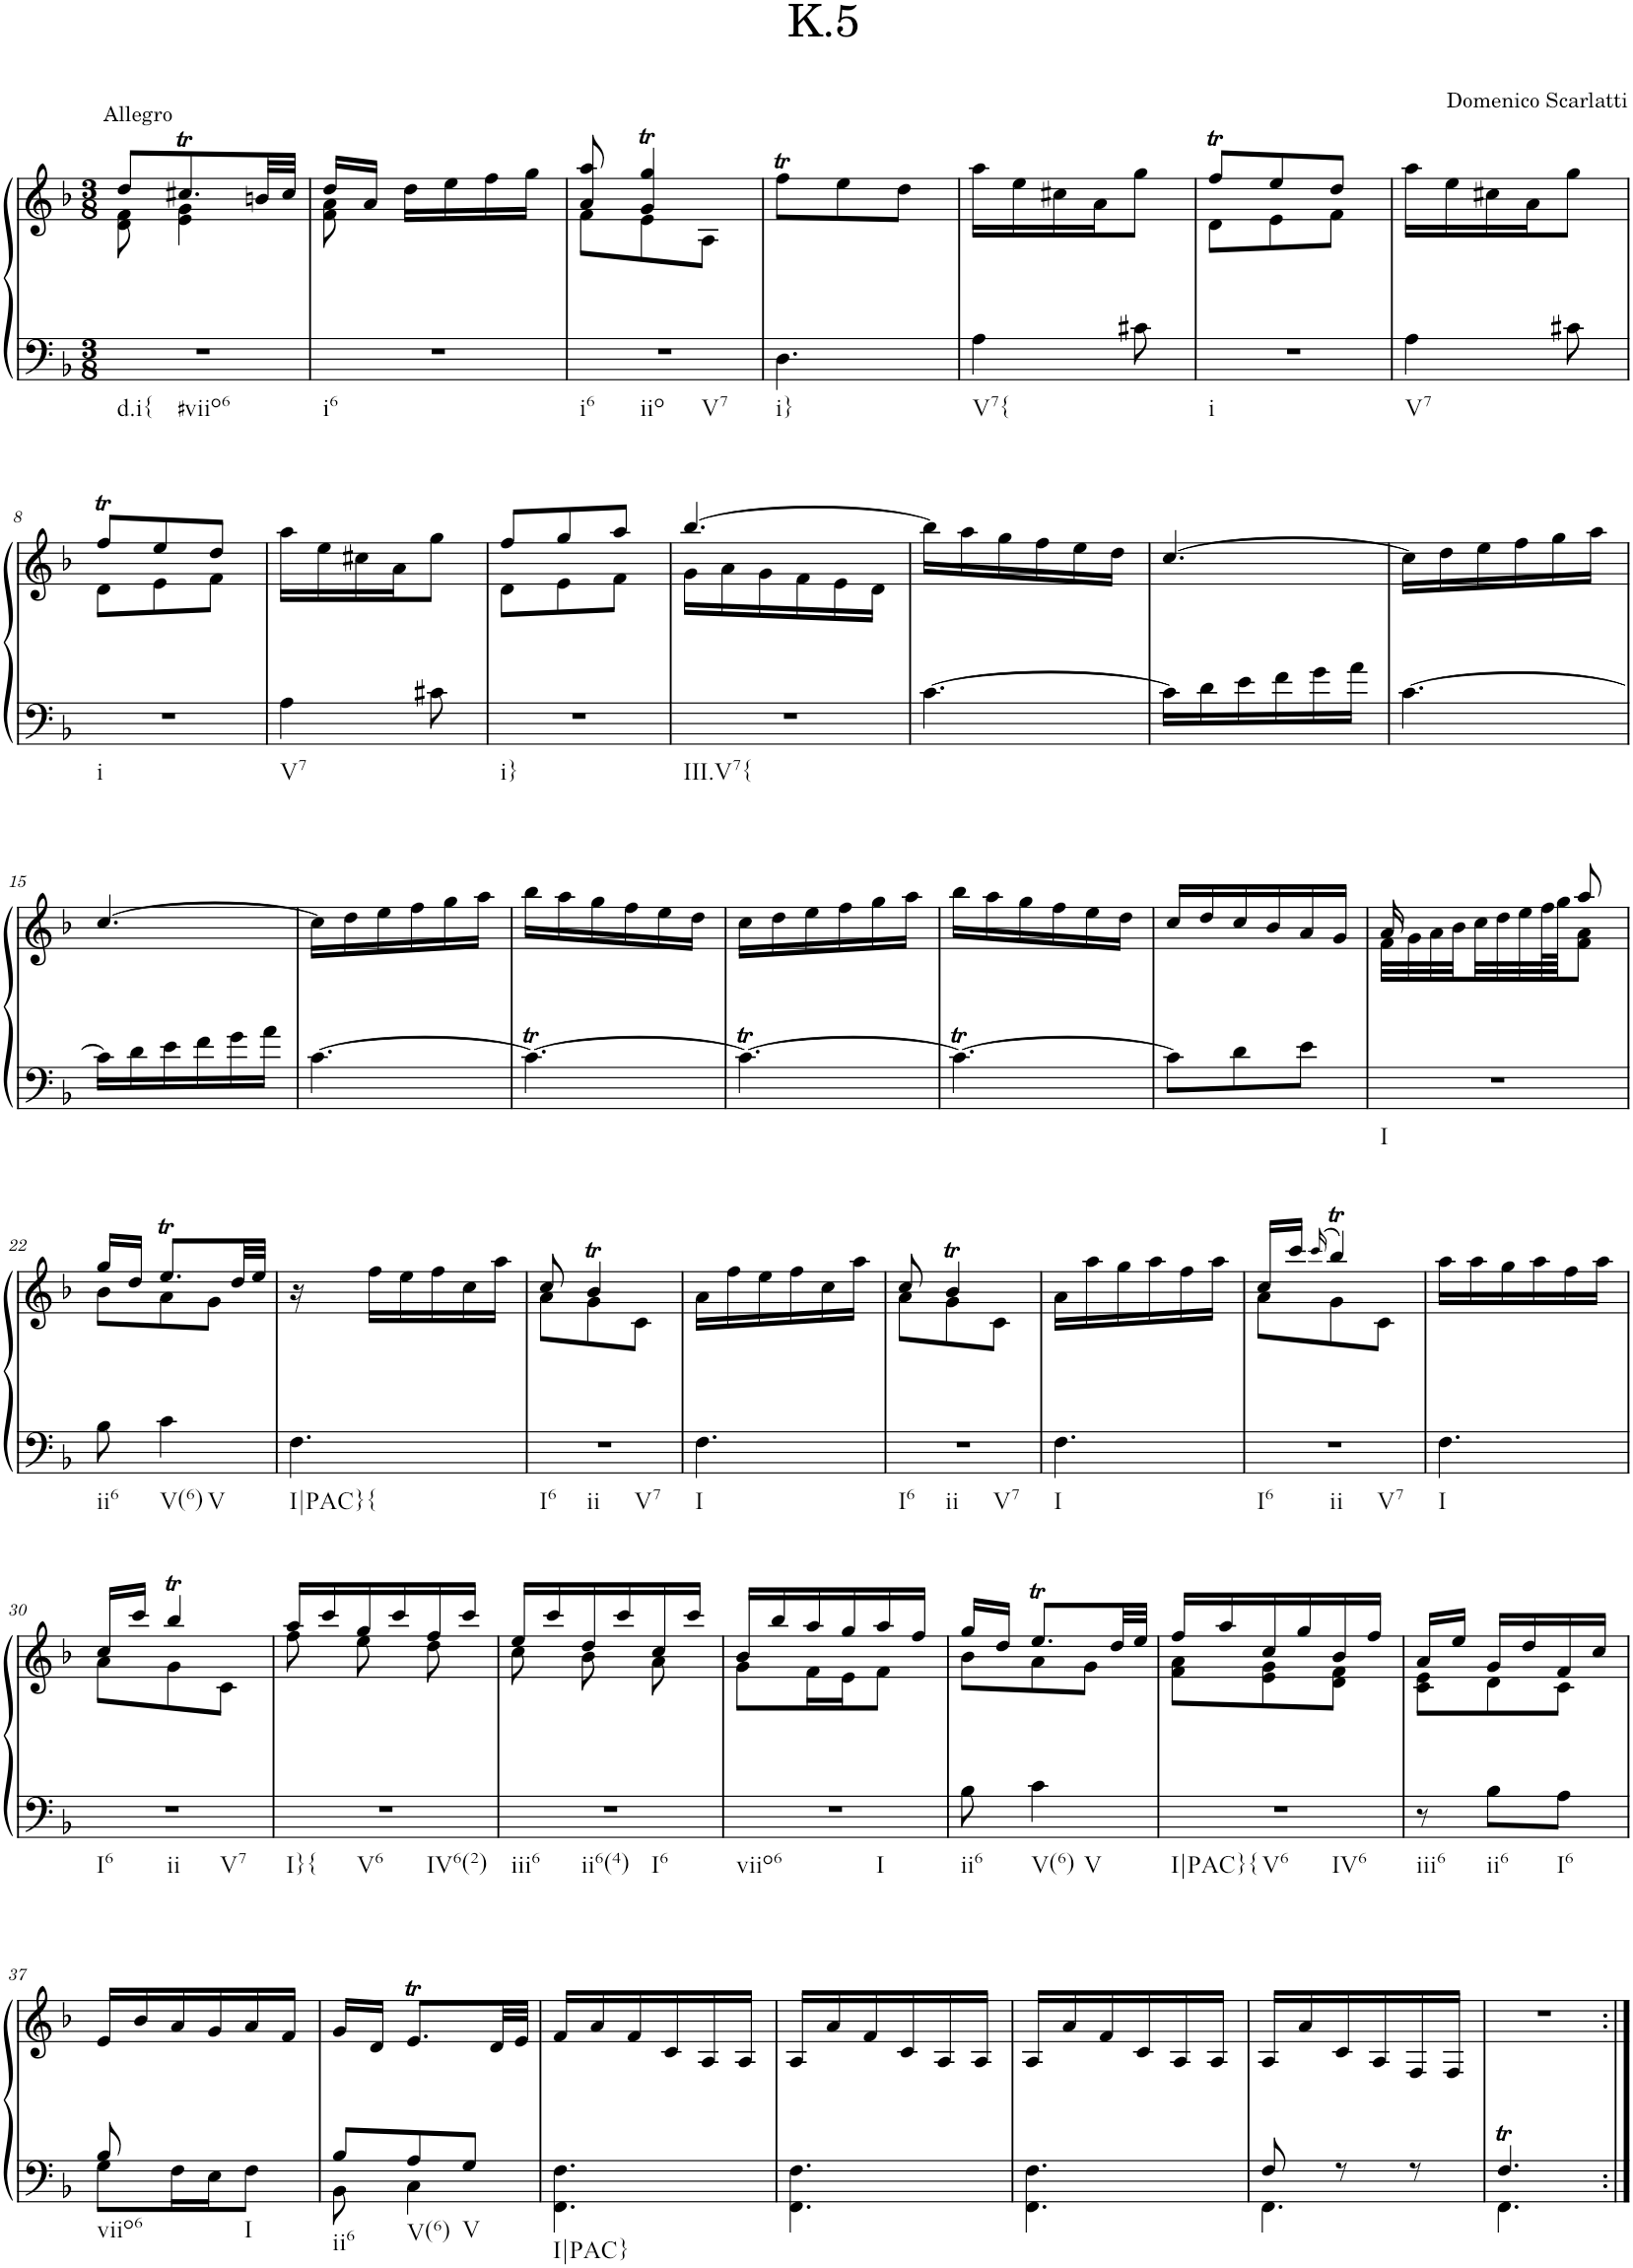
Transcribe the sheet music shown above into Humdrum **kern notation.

**kern	**kern
*part1	*part1
*staff2	*staff1
*I"Piano	*
*I'Pno.	*
*clefF4	*clefG2
*k[b-]	*k[b-]
*M3/8	*M3/8
=1	=1
*	*^
!	!LO:TX:a:t=Allegro	!
!LO:TX:b:t=d.i{	!	!
!LO:TX:b:t=#viio6	!	!
4.r	8dd/L	8d\ 8f\
.	8.cc#Xt/	4e\ 4g\
.	32bn/LL	.
.	32cc#/JJJ	.
=2	=2	=2
!LO:TX:b:t=i6	!	!
4.r	16dd/LL	8f\ 8a\
.	16a/JJ	.
.	16dd\LL	4ryy
.	16ee\	.
.	16ff\	.
.	16gg\JJ	.
=3	=3	=3
!LO:TX:b:t=i6	!	!
!LO:TX:b:t=iio	!	!
!LO:TX:b:t=V7	!	!
4.r	8a/ 8aa/	8f\L
.	4g/T 4gg/T	8e\
.	.	8A\J
=4	=4	=4
!LO:TX:b:t=i}	!	!
*	*v	*v
4.D\	8ffT\L
.	8ee\
.	8dd\J
=5	=5
!LO:TX:b:t=V7{	!
4A\	16aa\LL
.	16ee\
.	16cc#X\
.	16a\J
8c#X\	8gg\J
=6	=6
*	*^
!LO:TX:b:t=i	!	!
4.r	8ffT/L	8d\L
.	8ee/	8e\
.	8dd/J	8f\J
=7	=7	=7
!LO:TX:b:t=V7	!	!
*	*v	*v
4A\	16aa\LL
.	16ee\
.	16cc#X\
.	16a\J
8c#X\	8gg\J
!!LO:LB:g=z
=8	=8
*	*^
!LO:TX:b:t=i	!	!
4.r	8ffT/L	8d\L
.	8ee/	8e\
.	8dd/J	8f\J
=9	=9	=9
!LO:TX:b:t=V7	!	!
*	*v	*v
4A\	16aa\LL
.	16ee\
.	16cc#X\
.	16a\J
8c#X\	8gg\J
=10	=10
*	*^
!LO:TX:b:t=i}	!	!
4.r	8ff/L	8d\L
.	8gg/	8e\
.	8aa/J	8f\J
=11	=11	=11
!LO:TX:b:t=III.V7{	!	!
4.r	[4.bb-/	16g\LL
.	.	16a\
.	.	16g\
.	.	16f\
.	.	16e\
.	.	16d\JJ
*	*v	*v
=12	=12
[4.c\	16bb-\LL]
.	16aa\
.	16gg\
.	16ff\
.	16ee\
.	16dd\JJ
=13	=13
16c\LL]	[4.cc/
16d\	.
16e\	.
16f\	.
16g\	.
16a\JJ	.
=14	=14
[4.c\	16cc\LL]
.	16dd\
.	16ee\
.	16ff\
.	16gg\
.	16aa\JJ
!!LO:LB:g=z
=15	=15
16c\LL]	[4.cc/
16d\	.
16e\	.
16f\	.
16g\	.
16a\JJ	.
=16	=16
[4.c\	16cc\LL]
.	16dd\
.	16ee\
.	16ff\
.	16gg\
.	16aa\JJ
=17	=17
4.cT\_	16bb-\LL
.	16aa\
.	16gg\
.	16ff\
.	16ee\
.	16dd\JJ
=18	=18
4.cT\_	16cc\LL
.	16dd\
.	16ee\
.	16ff\
.	16gg\
.	16aa\JJ
=19	=19
4.cT\_	16bb-\LL
.	16aa\
.	16gg\
.	16ff\
.	16ee\
.	16dd\JJ
=20	=20
8c\L]	16cc/LL
.	16dd/
8d\	16cc/
.	16b-/
8e\J	16a/
.	16g/JJ
=21	=21
*	*^
!LO:TX:b:t=I	!	!
4.r	16a/	32f\LLL
.	.	32g\
.	8.ryy	32a\
.	.	32b-\
.	.	32cc\
.	.	32dd\
.	.	32ee\
.	.	64ff\L
.	.	64gg\JJJ
.	8aa/	8f\ 8a\J
!!LO:LB:g=z	!!
=22	=22	=22
!LO:TX:b:t=ii6	!	!
8B-\	16gg/LL	8b-\L
.	16dd/JJ	.
!LO:TX:b:t=V(6)	!	!
!LO:TX:b:t=V	!	!
4c\	8.eet/L	8a\
.	.	8g\J
.	32dd/LL	.
.	32ee/JJJ	.
*	*v	*v
=23	=23
!LO:TX:b:t=I|PAC}	!
!LO:TX:b:t={	!
4.F\	16r
.	16ff\LL
.	16ee\
.	16ff\
.	16cc\
.	16aa\JJ
=24	=24
*	*^
!LO:TX:b:t=I6	!	!
!LO:TX:b:t=ii	!	!
!LO:TX:b:t=V7	!	!
4.r	8cc/	8a\L
.	4b-T/	8g\
.	.	8c\J
=25	=25	=25
!LO:TX:b:t=I	!	!
*	*v	*v
4.F\	16a\LL
.	16ff\
.	16ee\
.	16ff\
.	16cc\
.	16aa\JJ
=26	=26
*	*^
!LO:TX:b:t=I6	!	!
!LO:TX:b:t=ii	!	!
!LO:TX:b:t=V7	!	!
4.r	8cc/	8a\L
.	4b-T/	8g\
.	.	8c\J
=27	=27	=27
!LO:TX:b:t=I	!	!
*	*v	*v
4.F\	16a\LL
.	16aa\
.	16gg\
.	16aa\
.	16ff\
.	16aa\JJ
=28	=28
*	*^
!LO:TX:b:t=I6	!	!
!LO:TX:b:t=ii	!	!
!LO:TX:b:t=V7	!	!
4.r	16cc/LL	8a\L
.	16ccc/JJ	.
.	(16qccc/	.
.	4bb-T/)	8g\
.	.	8c\J
=29	=29	=29
!LO:TX:b:t=I	!	!
*	*v	*v
4.F\	16aa\LL
.	16aa\
.	16gg\
.	16aa\
.	16ff\
.	16aa\JJ
!!LO:LB:g=z
=30	=30
*	*^
!LO:TX:b:t=I6	!	!
!LO:TX:b:t=ii	!	!
!LO:TX:b:t=V7	!	!
4.r	16cc/LL	8a\L
.	16ccc/JJ	.
.	4bb-T/	8g\
.	.	8c\J
=31	=31	=31
!LO:TX:b:t=I}{	!	!
!LO:TX:b:t=V6	!	!
!LO:TX:b:t=IV6(2)	!	!
4.r	16aa/LL	8ff\
.	16ccc/	.
.	16gg/	8ee\
.	16ccc/	.
.	16ff/	8dd\
.	16ccc/JJ	.
=32	=32	=32
!LO:TX:b:t=iii6	!	!
!LO:TX:b:t=ii6(4)	!	!
!LO:TX:b:t=I6	!	!
4.r	16ee/LL	8cc\
.	16ccc/	.
.	16dd/	8b-\
.	16ccc/	.
.	16cc/	8a\
.	16ccc/JJ	.
=33	=33	=33
!LO:TX:b:t=viio6	!	!
!LO:TX:b:t=I	!	!
4.r	16b-/LL	8g\L
.	16bb-/	.
.	16aa/	16f\L
.	16gg/	16e\J
.	16aa/	8f\J
.	16ff/JJ	.
=34	=34	=34
!LO:TX:b:t=ii6	!	!
8B-\	16gg/LL	8b-\L
.	16dd/JJ	.
!LO:TX:b:t=V(6)	!	!
!LO:TX:b:t=V	!	!
4c\	8.eet/L	8a\
.	.	8g\J
.	32dd/LL	.
.	32ee/JJJ	.
=35	=35	=35
!LO:TX:b:t=I|PAC}{	!	!
!LO:TX:b:t=V6	!	!
!LO:TX:b:t=IV6	!	!
4.r	16ff/LL	8f\ 8a\L
.	16aa/	.
.	16cc/	8e\ 8g\
.	16gg/	.
.	16b-/	8d\ 8f\J
.	16ff/JJ	.
=36	=36	=36
!LO:TX:b:t=iii6	!	!
8r	16a/LL	8c\ 8e\L
.	16ee/JJ	.
!LO:TX:b:t=ii6	!	!
8B-\L	16g/LL	8d\
.	16dd/	.
!LO:TX:b:t=I6	!	!
8A\J	16f/	8c\J
.	16cc/JJ	.
*	*v	*v
!!LO:LB:g=z
=37	=37
*^	*
!LO:TX:b:t=viio6	!	!
8B-/	8G\L	16e/LL
.	.	16b-/
!LO:TX:b:t=I	!	!
4ryy	16F\L	16a/
.	16E\J	16g/
.	8F\J	16a/
.	.	16f/JJ
=38	=38	=38
!LO:TX:b:t=ii6	!	!
8B-/L	8BB-\	16g/LL
.	.	16d/JJ
!LO:TX:b:t=V(6)	!	!
8A/	4C\	8.et/L
!LO:TX:b:t=V	!	!
8G/J	.	.
.	.	32d/LL
.	.	32e/JJJ
*v	*v	*
=39	=39
!LO:TX:b:t=I|PAC}	!
4.FF\ 4.F\	16f/LL
.	16a/
.	16f/
.	16c/
.	16A/
.	16A/JJ
=40	=40
4.FF\ 4.F\	16A/LL
.	16a/
.	16f/
.	16c/
.	16A/
.	16A/JJ
=41	=41
4.FF\ 4.F\	16A/LL
.	16a/
.	16f/
.	16c/
.	16A/
.	16A/JJ
=42	=42
*^	*
8F/	4.FF\	16A/LL
.	.	16a/
8r	.	16c/
.	.	16A/
8r	.	16F/
.	.	16F/JJ
=43	=43	=43
4.FT/	4.FF\	4.r
*v	*v	*
=:|!	=:|!
*-	*-
